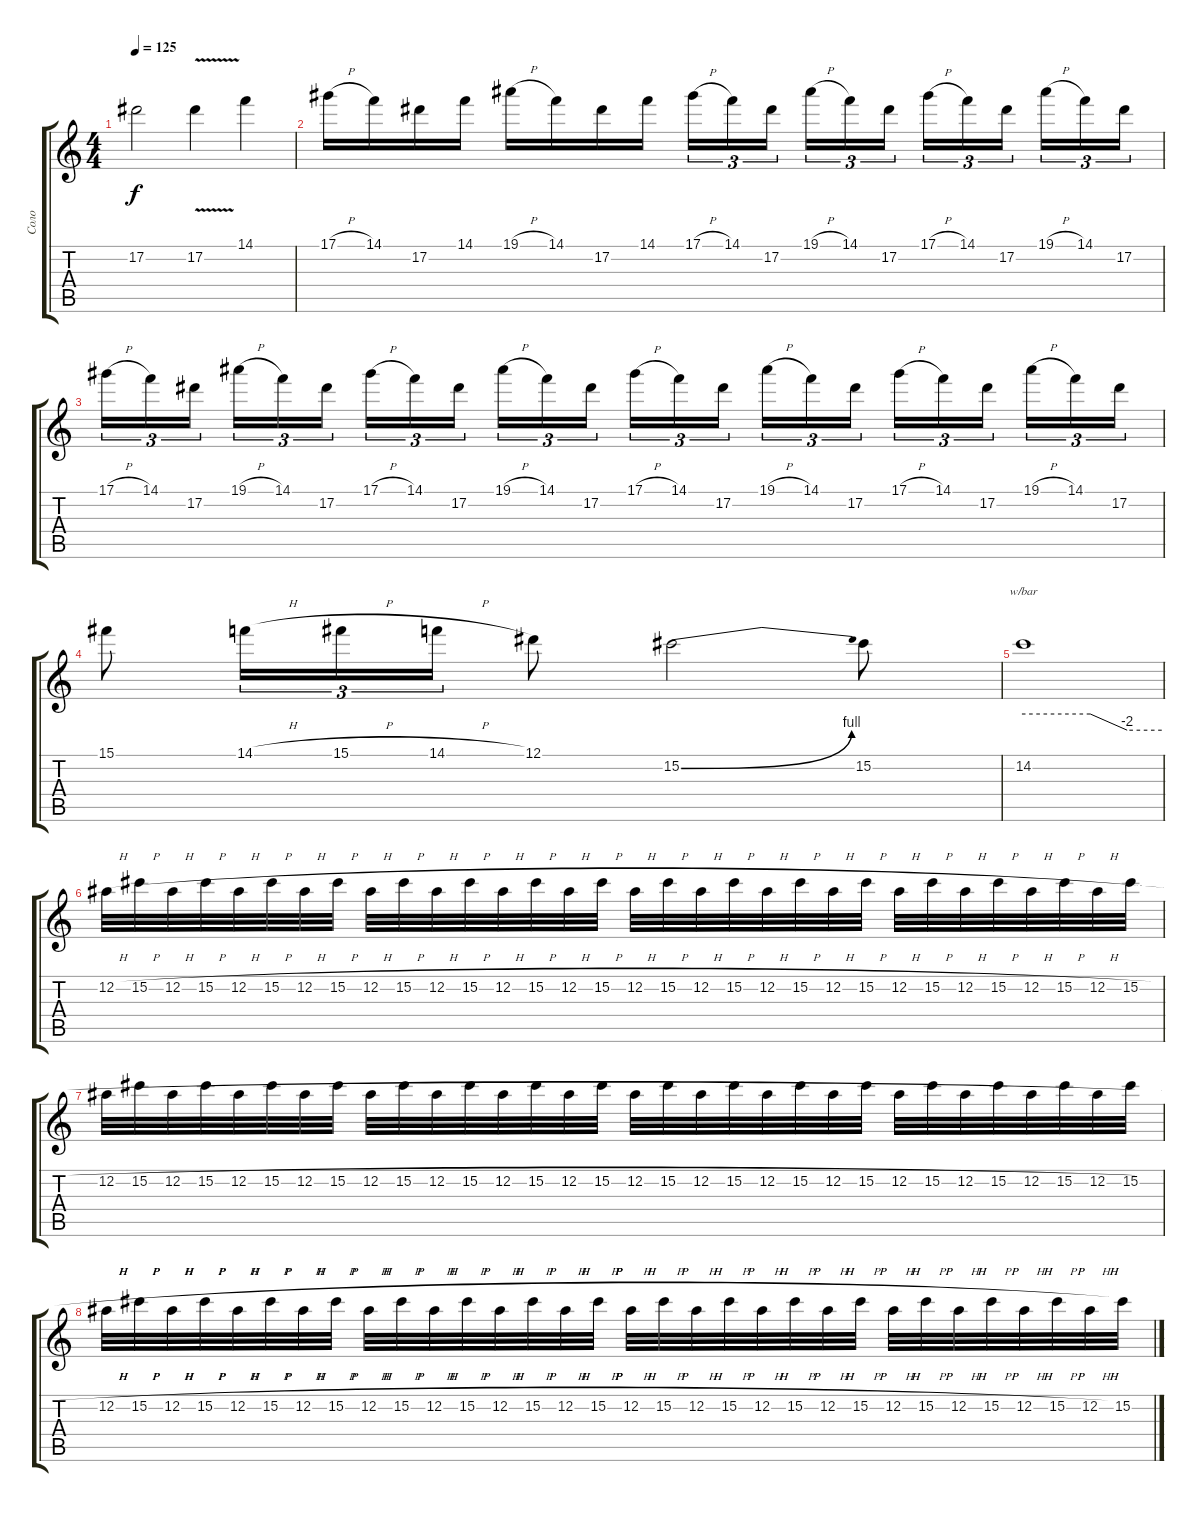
\track ("Соло" "Соло") {instrument distortionguitar}
\staff {score tabs}
\tuning (Eb4 Bb3 Gb3 Db3 Ab2 Eb2) {hide}
\ts (4 4)
\tempo 125
\clef g2
\ks c
17.2{t}.2{dy f} 17.2{v}.4 14.1.4 |
17.1{h}.16 14.1.16 17.2.16 14.1.16 19.1{h}.16 14.1.16 17.2.16 14.1.16 17.1{h}.16{tu (3 2)} 14.1.16{tu (3 2)} 17.2.16{tu (3 2)} 19.1{h}.16{tu (3 2)} 14.1.16{tu (3 2)} 17.2.16{tu (3 2)} 17.1{h}.16{tu (3 2)} 14.1.16{tu (3 2)} 17.2.16{tu (3 2)} 19.1{h}.16{tu (3 2)} 14.1.16{tu (3 2)} 17.2.16{tu (3 2)} |
17.1{h}.16{tu (3 2)} 14.1.16{tu (3 2)} 17.2.16{tu (3 2)} 19.1{h}.16{tu (3 2)} 14.1.16{tu (3 2)} 17.2.16{tu (3 2)} 17.1{h}.16{tu (3 2)} 14.1.16{tu (3 2)} 17.2.16{tu (3 2)} 19.1{h}.16{tu (3 2)} 14.1.16{tu (3 2)} 17.2.16{tu (3 2)} 17.1{h}.16{tu (3 2)} 14.1.16{tu (3 2)} 17.2.16{tu (3 2)} 19.1{h}.16{tu (3 2)} 14.1.16{tu (3 2)} 17.2.16{tu (3 2)} 17.1{h}.16{tu (3 2)} 14.1.16{tu (3 2)} 17.2.16{tu (3 2)} 19.1{h}.16{tu (3 2)} 14.1.16{tu (3 2)} 17.2.16{tu (3 2)} |
15.1.8 14.1{h}.16{tu (3 2)} 15.1{h}.16{tu (3 2)} 14.1{h}.16{tu (3 2)} 12.1.8 15.2{be (bend 0 0 60 4)}.2 15.2.8 |
14.2.1{tbe (custom default 0 0 29 0 45 -8 60 -8)} |
12.2{h}.32 15.2{h}.32 12.2{h}.32 15.2{h}.32 12.2{h}.32 15.2{h}.32 12.2{h}.32 15.2{h}.32 12.2{h}.32 15.2{h}.32 12.2{h}.32 15.2{h}.32 12.2{h}.32 15.2{h}.32 12.2{h}.32 15.2{h}.32 12.2{h}.32 15.2{h}.32 12.2{h}.32 15.2{h}.32 12.2{h}.32 15.2{h}.32 12.2{h}.32 15.2{h}.32 12.2{h}.32 15.2{h}.32 12.2{h}.32 15.2{h}.32 12.2{h}.32 15.2{h}.32 12.2{h}.32 15.2{h}.32 |
12.2{h}.32 15.2{h}.32 12.2{h}.32 15.2{h}.32 12.2{h}.32 15.2{h}.32 12.2{h}.32 15.2{h}.32 12.2{h}.32 15.2{h}.32 12.2{h}.32 15.2{h}.32 12.2{h}.32 15.2{h}.32 12.2{h}.32 15.2{h}.32 12.2{h}.32 15.2{h}.32 12.2{h}.32 15.2{h}.32 12.2{h}.32 15.2{h}.32 12.2{h}.32 15.2{h}.32 12.2{h}.32 15.2{h}.32 12.2{h}.32 15.2{h}.32 12.2{h}.32 15.2{h}.32 12.2{h}.32 15.2{h}.32 |
12.2{h}.32 15.2{h}.32 12.2{h}.32 15.2{h}.32 12.2{h}.32 15.2{h}.32 12.2{h}.32 15.2{h}.32 12.2{h}.32 15.2{h}.32 12.2{h}.32 15.2{h}.32 12.2{h}.32 15.2{h}.32 12.2{h}.32 15.2{h}.32 12.2{h}.32 15.2{h}.32 12.2{h}.32 15.2{h}.32 12.2{h}.32 15.2{h}.32 12.2{h}.32 15.2{h}.32 12.2{h}.32 15.2{h}.32 12.2{h}.32 15.2{h}.32 12.2{h}.32 15.2{h}.32 12.2{h}.32 15.2{h}.32
